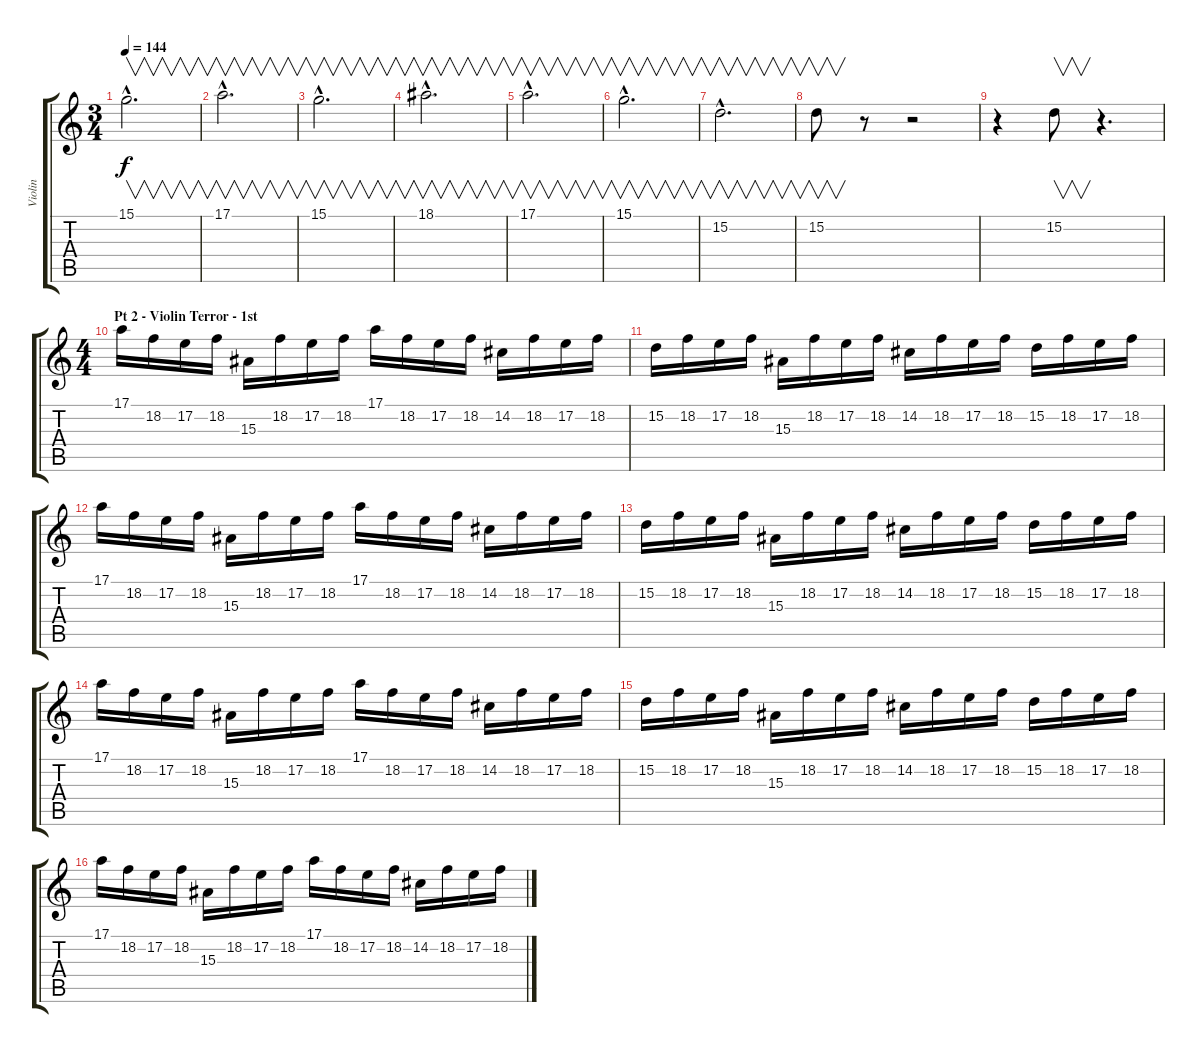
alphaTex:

\track ("Violin" "Violin") {instrument violin}
\staff {score tabs}
\tuning (E4 B3 G3 D3 A2 E2) {hide}
\ts (3 4)
\tempo 144
\clef g2
\ks c
15.1{hac}.2{v d dy f} |
17.1{hac}.2{v d} |
15.1{hac}.2{v d} |
18.1{hac}.2{v d} |
17.1{hac}.2{v d} |
15.1{hac}.2{v d} |
15.2{hac}.2{v d} |
15.2.8{v} r.8 r.2 |
r.4 15.2.8{v} r.4{d} |
\ts (4 4)
\section ("" "Pt 2 - Violin Terror - 1st")
17.1.16 18.2.16 17.2.16 18.2.16 15.3.16 18.2.16 17.2.16 18.2.16 17.1.16 18.2.16 17.2.16 18.2.16 14.2.16 18.2.16 17.2.16 18.2.16 |
15.2.16 18.2.16 17.2.16 18.2.16 15.3.16 18.2.16 17.2.16 18.2.16 14.2.16 18.2.16 17.2.16 18.2.16 15.2.16 18.2.16 17.2.16 18.2.16 |
17.1.16 18.2.16 17.2.16 18.2.16 15.3.16 18.2.16 17.2.16 18.2.16 17.1.16 18.2.16 17.2.16 18.2.16 14.2.16 18.2.16 17.2.16 18.2.16 |
15.2.16 18.2.16 17.2.16 18.2.16 15.3.16 18.2.16 17.2.16 18.2.16 14.2.16 18.2.16 17.2.16 18.2.16 15.2.16 18.2.16 17.2.16 18.2.16 |
17.1.16 18.2.16 17.2.16 18.2.16 15.3.16 18.2.16 17.2.16 18.2.16 17.1.16 18.2.16 17.2.16 18.2.16 14.2.16 18.2.16 17.2.16 18.2.16 |
15.2.16 18.2.16 17.2.16 18.2.16 15.3.16 18.2.16 17.2.16 18.2.16 14.2.16 18.2.16 17.2.16 18.2.16 15.2.16 18.2.16 17.2.16 18.2.16 |
17.1.16 18.2.16 17.2.16 18.2.16 15.3.16 18.2.16 17.2.16 18.2.16 17.1.16 18.2.16 17.2.16 18.2.16 14.2.16 18.2.16 17.2.16 18.2.16
